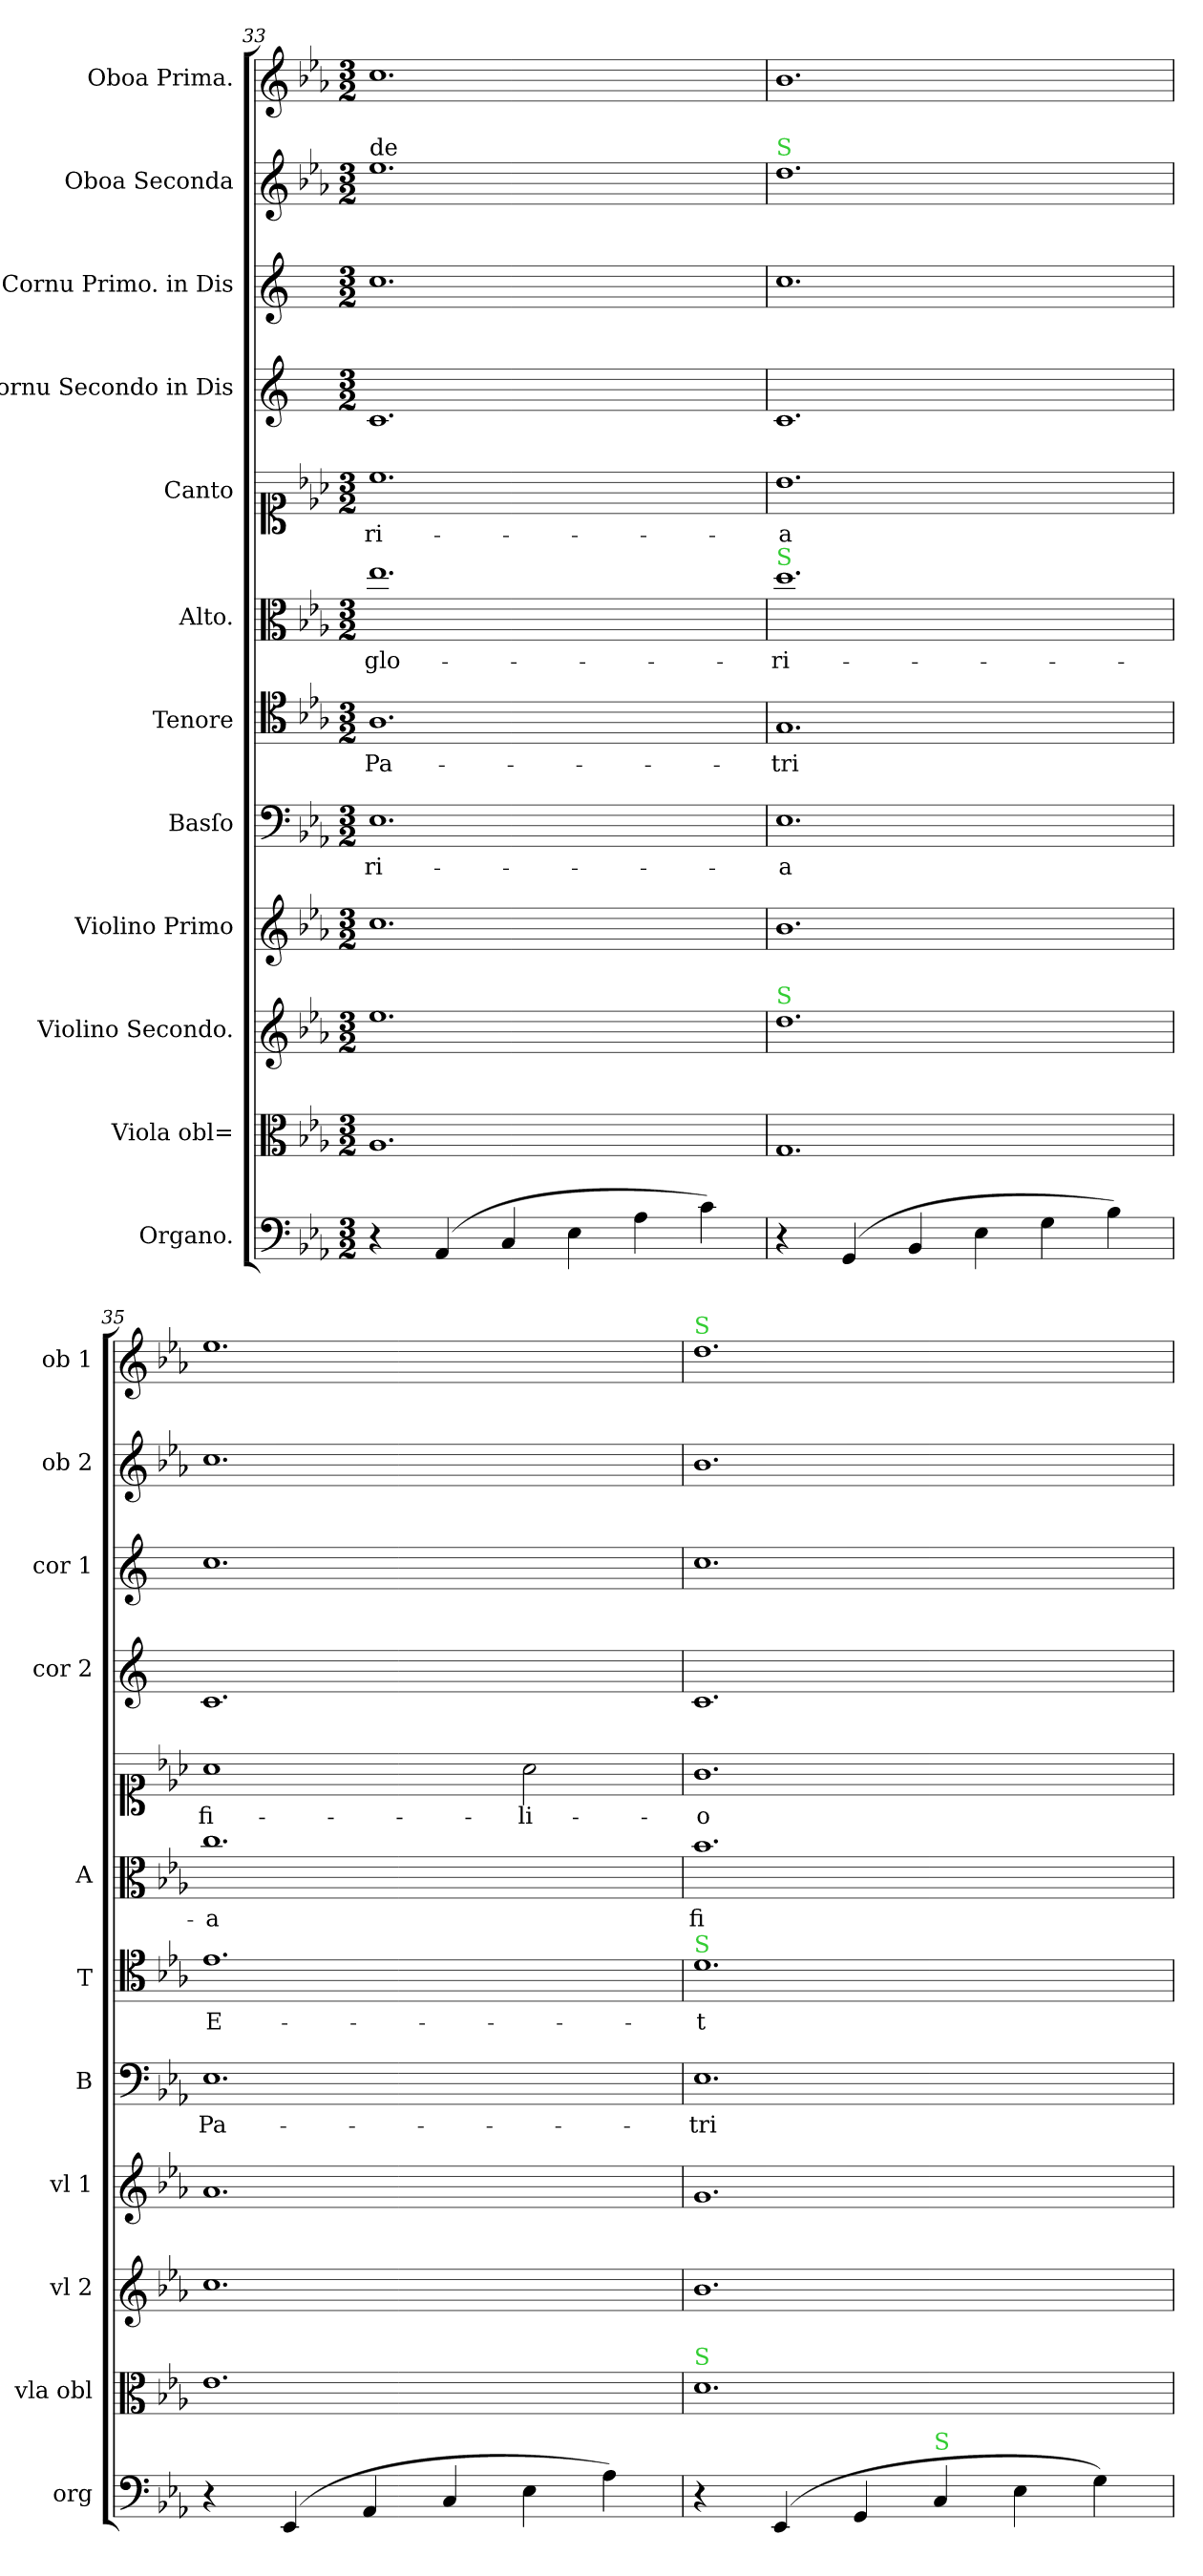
**kern	**kern	**kern	**kern	**kern	**text	**kern	**text	**kern	**text	**kern	**text	**kern	**kern	**kern	**kern
*part12	*part11	*part10	*part9	*part8	*part8	*part7	*part7	*part6	*part6	*part5	*part5	*part4	*part3	*part2	*part1
*staff12	*staff11	*staff10	*staff9	*staff8	*staff8	*staff7	*staff7	*staff6	*staff6	*staff5	*staff5	*staff4	*staff3	*staff2	*staff1
*I"Organo.	*I"Viola obl=	*I"Violino Secondo.	*I"Violino Primo	*I"Basſo	*	*I"Tenore	*	*I"Alto.	*	*I"Canto	*	*I"Cornu Secondo in Dis	*I"Cornu Primo. in Dis	*I"Oboa Seconda	*I"Oboa Prima.
*I'org	*I'vla obl	*I'vl 2	*I'vl 1	*I'B	*	*I'T	*	*I'A	*	*	*	*I'cor 2	*I'cor 1	*I'ob 2	*I'ob 1
*clefF4	*clefC3	*clefG2	*clefG2	*clefF4	*	*clefC4	*	*clefC3	*	*clefC1	*	*clefG2	*clefG2	*clefG2	*clefG2
*	*	*	*	*	*	*	*	*	*	*	*	*ITrd5c9	*ITrd5c9	*	*
*k[b-e-a-]	*k[b-e-a-]	*k[b-e-a-]	*k[b-e-a-]	*k[b-e-a-]	*	*k[b-e-a-]	*	*k[b-e-a-]	*	*k[b-e-a-]	*	*k[b-e-a-]	*k[b-e-a-]	*k[b-e-a-]	*k[b-e-a-]
*E-:	*E-:	*E-:	*E-:	*E-:	*	*E-:	*	*E-:	*	*E-:	*	*E-:	*E-:	*E-:	*E-:
*M3/2	*M3/2	*M3/2	*M3/2	*M3/2	*	*M3/2	*	*M3/2	*	*M3/2	*	*M3/2	*M3/2	*M3/2	*M3/2
=33	=33	=33	=33	=33	=33	=33	=33	=33	=33	=33	=33	=33	=33	=33	=33
!	!	!	!	!	!	!	!	!	!	!	!	!	!	!LO:TX:a:t=de	!
4r	1.A-	1.ee-	1.cc	1.E-	-ri-	1.A-	Pa-	1.ee-	glo-	1.cc	-ri-	1.E-	1.e-	1.ee-	1.cc
(4AA-/	.	.	.	.	.	.	.	.	.	.	.	.	.	.	.
4C/	.	.	.	.	.	.	.	.	.	.	.	.	.	.	.
4E-\	.	.	.	.	.	.	.	.	.	.	.	.	.	.	.
4A-\	.	.	.	.	.	.	.	.	.	.	.	.	.	.	.
4c\)	.	.	.	.	.	.	.	.	.	.	.	.	.	.	.
=34	=34	=34	=34	=34	=34	=34	=34	=34	=34	=34	=34	=34	=34	=34	=34
!	!	!	!	!	!	!	!	!	!	!	!	!	!	!LO:TX:a:color=limegreen:t=S	!
!	!	!	!	!	!	!	!	!LO:TX:a:color=limegreen:t=S	!	!	!	!	!	!	!
!	!	!LO:TX:a:color=limegreen:t=S	!	!	!	!	!	!	!	!	!	!	!	!	!
4r	1.G	1.dd	1.b-	1.E-	-a	1.G	-tri	1.dd	-ri-	1.b-	-a	1.E-	1.e-	1.dd	1.b-
(4GG/	.	.	.	.	.	.	.	.	.	.	.	.	.	.	.
4BB-/	.	.	.	.	.	.	.	.	.	.	.	.	.	.	.
4E-\	.	.	.	.	.	.	.	.	.	.	.	.	.	.	.
4G\	.	.	.	.	.	.	.	.	.	.	.	.	.	.	.
4B-\)	.	.	.	.	.	.	.	.	.	.	.	.	.	.	.
=35	=35	=35	=35	=35	=35	=35	=35	=35	=35	=35	=35	=35	=35	=35	=35
4r	1.e-	1.cc	1.a-	1.E-	Pa-	1.e-	E-	1.cc	-a	1a-	fi-	1.E-	1.e-	1.cc	1.ee-
(4EE-/	.	.	.	.	.	.	.	.	.	.	.	.	.	.	.
4AA-/	.	.	.	.	.	.	.	.	.	.	.	.	.	.	.
4C/	.	.	.	.	.	.	.	.	.	.	.	.	.	.	.
4E-\	.	.	.	.	.	.	.	.	.	2a-\	-li-	.	.	.	.
4A-\)	.	.	.	.	.	.	.	.	.	.	.	.	.	.	.
=36	=36	=36	=36	=36	=36	=36	=36	=36	=36	=36	=36	=36	=36	=36	=36
!	!	!	!	!	!	!	!	!	!	!	!	!	!	!	!LO:TX:a:color=limegreen:t=S
!	!	!	!	!	!	!LO:TX:a:color=limegreen:t=S	!	!	!	!	!	!	!	!	!
!	!LO:TX:a:color=limegreen:t=S	!	!	!	!	!	!	!	!	!	!	!	!	!	!
4r	1.d	1.b-	1.g	1.E-	-tri	1.d	-t	1.b-	fi-	1.g	-o	1.E-	1.e-	1.b-	1.dd
(4EE-/	.	.	.	.	.	.	.	.	.	.	.	.	.	.	.
4GG/	.	.	.	.	.	.	.	.	.	.	.	.	.	.	.
!LO:TX:a:color=limegreen:t=S	!	!	!	!	!	!	!	!	!	!	!	!	!	!	!
4C/	.	.	.	.	.	.	.	.	.	.	.	.	.	.	.
4E-\	.	.	.	.	.	.	.	.	.	.	.	.	.	.	.
4G\)	.	.	.	.	.	.	.	.	.	.	.	.	.	.	.
=	=	=	=	=	=	=	=	=	=	=	=	=	=	=	=
*-	*-	*-	*-	*-	*-	*-	*-	*-	*-	*-	*-	*-	*-	*-	*-
